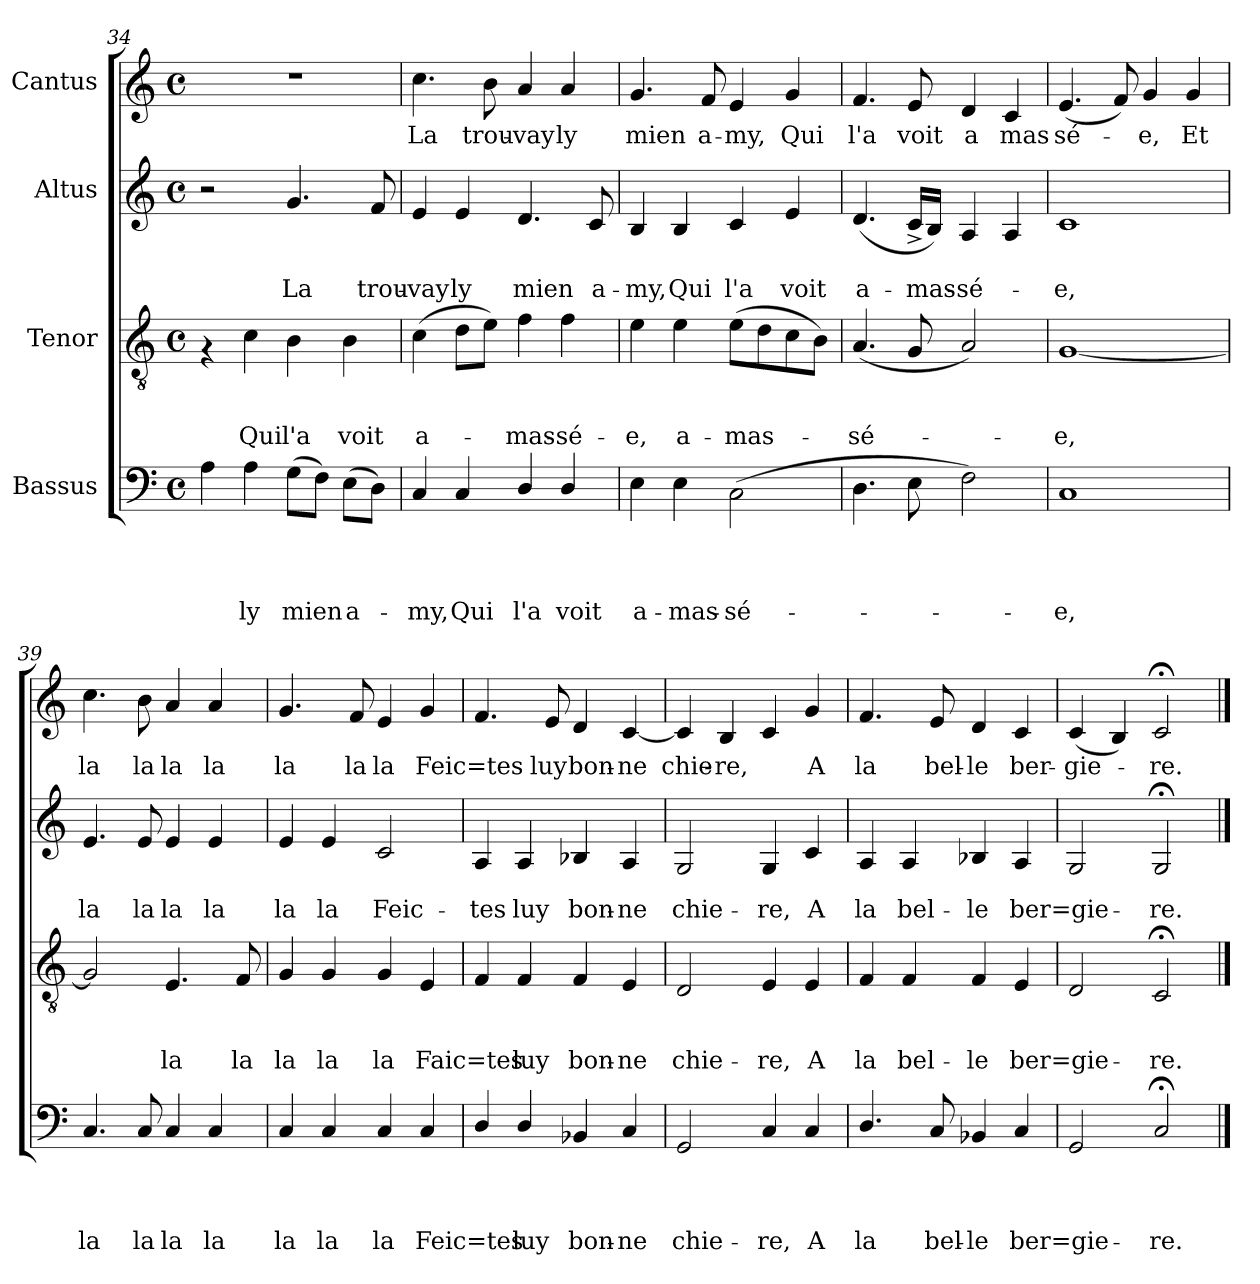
**kern	**text	**text	**text	**text	**kern	**text	**text	**text	**kern	**text	**text	**kern	**text
*part4	*part4	*part4	*part4	*part4	*part3	*part3	*part3	*part3	*part2	*part2	*part2	*part1	*part1
*staff4	*staff4	*staff4	*staff4	*staff4	*staff3	*staff3	*staff3	*staff3	*staff2	*staff2	*staff2	*staff1	*staff1
*I"Bassus	*	*	*	*	*I"Tenor	*	*	*	*I"Altus	*	*	*I"Cantus	*
*clefF4	*	*	*	*	*clefGv2	*	*	*	*clefG2	*	*	*clefG2	*
*k[]	*	*	*	*	*k[]	*	*	*	*k[]	*	*	*k[]	*
*C:	*	*	*	*	*C:	*	*	*	*C:	*	*	*C:	*
*M4/4	*	*	*	*	*M4/4	*	*	*	*M4/4	*	*	*M4/4	*
*met(c)	*	*	*	*	*met(c)	*	*	*	*met(c)	*	*	*met(c)	*
=34	=34	=34	=34	=34	=34	=34	=34	=34	=34	=34	=34	=34	=34
4A\	.	.	.	.	4rF	.	.	.	2r	.	.	1r	.
!	!	!	!	!LO:LY:b	!	!	!	!LO:LY:b	!	!	!	!	!
4A\	.	.	.	ly	4c\	.	.	Qui	.	.	.	.	.
!	!	!	!	!LO:LY:b	!	!	!	!LO:LY:b	!	!	!LO:LY:b	!	!
(>8G\L	.	.	.	mien	4B\	.	.	l'a	4.g/	.	La	.	.
8F\J)	.	.	.	.	.	.	.	.	.	.	.	.	.
!	!	!	!	!LO:LY:b	!	!	!	!LO:LY:b	!	!	!	!	!
(>8E\L	.	.	.	a-	4B\	.	.	voit	.	.	.	.	.
!	!	!	!	!	!	!	!	!	!	!	!LO:LY:b	!	!
8D\J)	.	.	.	.	.	.	.	.	8f/	.	trou-	.	.
!!LO:LB:g=z
=35	=35	=35	=35	=35	=35	=35	=35	=35	=35	=35	=35	=35	=35
!	!	!	!	!LO:LY:b	!	!	!	!LO:LY:b	!	!	!LO:LY:b	!	!LO:LY:b
4C/	.	.	.	-my,	(>4c\	.	.	a-	4e/	.	-vay	4.cc\	La
!	!	!	!	!LO:LY:b	!	!	!	!	!	!	!LO:LY:b	!	!
4C/	.	.	.	Qui	8d\L	.	.	.	4e/	.	ly	.	.
!	!	!	!	!	!	!	!	!	!	!	!	!	!LO:LY:b
.	.	.	.	.	8e\J)	.	.	.	.	.	.	8b\	trou-
!	!	!	!	!LO:LY:b	!	!	!	!LO:LY:b	!	!	!LO:LY:b	!	!LO:LY:b
4D/	.	.	.	l'a	4f\	.	.	-mas-	4.d/	.	mien	4a/	-vay
!	!	!	!	!LO:LY:b	!	!	!	!LO:LY:b	!	!	!	!	!LO:LY:b
4D/	.	.	.	voit	4f\	.	.	-sé-	.	.	.	4a/	ly
!	!	!	!	!	!	!	!	!	!	!	!LO:LY:b	!	!
.	.	.	.	.	.	.	.	.	8c/	.	a-	.	.
=36	=36	=36	=36	=36	=36	=36	=36	=36	=36	=36	=36	=36	=36
!	!	!	!	!LO:LY:b	!	!	!	!LO:LY:b	!	!	!LO:LY:b	!	!LO:LY:b
4E\	.	.	.	a-	4e\	.	.	-e,	4B/	.	-my,	4.g/	mien
!	!	!	!	!LO:LY:b	!	!	!	!LO:LY:b	!	!	!LO:LY:b	!	!
4E\	.	.	.	-mas-	4e\	.	.	a-	4B/	.	Qui	.	.
!	!	!	!	!	!	!	!	!	!	!	!	!	!LO:LY:b
.	.	.	.	.	.	.	.	.	.	.	.	8f/	a-
!	!	!	!	!LO:LY:b	!	!	!	!LO:LY:b	!	!	!LO:LY:b	!	!LO:LY:b
(>2C\	.	.	.	-sé-	(>8e\L	.	.	-mas-	4c/	.	l'a	4e/	-my,
.	.	.	.	.	8d\	.	.	.	.	.	.	.	.
!	!	!	!	!	!	!	!	!	!	!	!LO:LY:b	!	!LO:LY:b
.	.	.	.	.	8c\	.	.	.	4e/	.	voit	4g/	Qui
.	.	.	.	.	8B\J)	.	.	.	.	.	.	.	.
=37	=37	=37	=37	=37	=37	=37	=37	=37	=37	=37	=37	=37	=37
!	!	!	!	!	!	!	!	!LO:LY:b	!	!	!LO:LY:b	!	!LO:LY:b
4.D\	.	.	.	.	(<4.A/	.	.	-sé-	(<4.d/	.	a-	4.f/	l'a
!	!	!	!	!	!	!	!	!	!	!	!	!	!LO:LY:b
8E\	.	.	.	.	8G/	.	.	.	16c^</LL	.	.	8e/	voit
!	!	!	!	!	!	!	!	!	!	!	!LO:LY:b	!	!
.	.	.	.	.	.	.	.	.	16B/JJ)	.	-mas-	.	.
!	!	!	!	!	!	!	!	!	!	!	!LO:LY:b	!	!LO:LY:b
2F\)	.	.	.	.	2A/)	.	.	.	4A/	.	-sé-	4d/	a
!	!	!	!	!	!	!	!	!	!	!	!	!	!LO:LY:b
.	.	.	.	.	.	.	.	.	4A/	.	.	4c/	mas
=38	=38	=38	=38	=38	=38	=38	=38	=38	=38	=38	=38	=38	=38
!	!	!	!	!LO:LY:b	!	!	!	!LO:LY:b	!	!	!LO:LY:b	!	!LO:LY:b
1C	.	.	.	-e,	[<1G	.	.	-e,	1c	.	-e,	(<4.e/	sé-
.	.	.	.	.	.	.	.	.	.	.	.	8f/)	.
!	!	!	!	!	!	!	!	!	!	!	!	!	!LO:LY:b
.	.	.	.	.	.	.	.	.	.	.	.	4g/	-e,
!	!	!	!	!	!	!	!	!	!	!	!	!	!LO:LY:b
.	.	.	.	.	.	.	.	.	.	.	.	4g/	Et
=39	=39	=39	=39	=39	=39	=39	=39	=39	=39	=39	=39	=39	=39
!	!	!	!	!LO:LY:b	!	!	!	!	!	!	!LO:LY:b	!	!LO:LY:b
4.C/	.	.	.	la	2G/]	.	.	.	4.e/	.	la	4.cc\	la
!	!	!	!	!LO:LY:b	!	!	!	!	!	!	!LO:LY:b	!	!LO:LY:b
8C/	.	.	.	la	.	.	.	.	8e/	.	la	8b\	la
!	!	!	!	!LO:LY:b	!	!	!	!LO:LY:b	!	!	!LO:LY:b	!	!LO:LY:b
4C/	.	.	.	la	4.E/	.	.	la	4e/	.	la	4a/	la
!	!	!	!	!LO:LY:b	!	!	!	!	!	!	!LO:LY:b	!	!LO:LY:b
4C/	.	.	.	la	.	.	.	.	4e/	.	la	4a/	la
!	!	!	!	!	!	!	!	!LO:LY:b	!	!	!	!	!
.	.	.	.	.	8F/	.	.	la	.	.	.	.	.
!!LO:PB:g=z
=40	=40	=40	=40	=40	=40	=40	=40	=40	=40	=40	=40	=40	=40
!	!	!	!	!LO:LY:b	!	!	!	!LO:LY:b	!	!	!LO:LY:b	!	!LO:LY:b
4C/	.	.	.	la	4G/	.	.	la	4e/	.	la	4.g/	la
!	!	!	!	!LO:LY:b	!	!	!	!LO:LY:b	!	!	!LO:LY:b	!	!
4C/	.	.	.	la	4G/	.	.	la	4e/	.	la	.	.
!	!	!	!	!	!	!	!	!	!	!	!	!	!LO:LY:b
.	.	.	.	.	.	.	.	.	.	.	.	8f/	la
!	!	!	!	!LO:LY:b	!	!	!	!LO:LY:b	!	!	!LO:LY:b	!	!LO:LY:b
4C/	.	.	.	la	4G/	.	.	la	2c/	.	Feic-	4e/	la
!	!	!	!	!LO:LY:b	!	!	!	!LO:LY:b	!	!	!	!	!LO:LY:b
4C/	.	.	.	Feic=tes	4E/	.	.	Faic=tes	.	.	.	4g/	Feic=tes
=41	=41	=41	=41	=41	=41	=41	=41	=41	=41	=41	=41	=41	=41
!	!	!	!	!	!	!	!	!	!	!	!LO:LY:b	!	!
4D/	.	.	.	.	4F/	.	.	.	4A/	.	-tes	4.f/	.
!	!	!	!	!LO:LY:b	!	!	!	!LO:LY:b	!	!	!LO:LY:b	!	!
4D/	.	.	.	luy	4F/	.	.	luy	4A/	.	luy	.	.
!	!	!	!	!	!	!	!	!	!	!	!	!	!LO:LY:b
.	.	.	.	.	.	.	.	.	.	.	.	8e/	luy
!	!	!	!	!LO:LY:b	!	!	!	!LO:LY:b	!	!	!LO:LY:b	!	!LO:LY:b
4BB-X/	.	.	.	bon-	4F/	.	.	bon-	4B-X/	.	bon-	4d/	bon-
!	!	!	!	!LO:LY:b	!	!	!	!LO:LY:b	!	!	!LO:LY:b	!	!LO:LY:b
4C/	.	.	.	-ne	4E/	.	.	-ne	4A/	.	-ne	[<4c/	-ne
=42	=42	=42	=42	=42	=42	=42	=42	=42	=42	=42	=42	=42	=42
!	!	!	!	!LO:LY:b	!	!	!	!LO:LY:b	!	!	!LO:LY:b	!	!LO:LY:b
2GG/	.	.	.	chie-	2D/	.	.	chie-	2G/	.	chie-	4c/]	chie-
!	!	!	!	!	!	!	!	!	!	!	!	!	!LO:LY:b
.	.	.	.	.	.	.	.	.	.	.	.	4B/	-re,
!	!	!	!	!LO:LY:b	!	!	!	!LO:LY:b	!	!	!LO:LY:b	!	!
4C/	.	.	.	-re,	4E/	.	.	-re,	4G/	.	-re,	4c/	.
!	!	!	!	!LO:LY:b	!	!	!	!LO:LY:b	!	!	!LO:LY:b	!	!LO:LY:b
4C/	.	.	.	A	4E/	.	.	A	4c/	.	A	4g/	A
=43	=43	=43	=43	=43	=43	=43	=43	=43	=43	=43	=43	=43	=43
!	!	!	!	!LO:LY:b	!	!	!	!LO:LY:b	!	!	!LO:LY:b	!	!LO:LY:b
4.D/	.	.	.	la	4F/	.	.	la	4A/	.	la	4.f/	la
!	!	!	!	!	!	!	!	!LO:LY:b	!	!	!LO:LY:b	!	!
.	.	.	.	.	4F/	.	.	bel-	4A/	.	bel-	.	.
!	!	!	!	!LO:LY:b	!	!	!	!	!	!	!	!	!LO:LY:b
8C/	.	.	.	bel-	.	.	.	.	.	.	.	8e/	bel-
!	!	!	!	!LO:LY:b	!	!	!	!LO:LY:b	!	!	!LO:LY:b	!	!LO:LY:b
4BB-X/	.	.	.	-le	4F/	.	.	-le	4B-X/	.	-le	4d/	-le
!	!	!	!	!LO:LY:b	!	!	!	!LO:LY:b	!	!	!LO:LY:b	!	!LO:LY:b
4C/	.	.	.	ber=gie-	4E/	.	.	ber=gie-	4A/	.	ber=gie-	4c/	ber-
=44	=44	=44	=44	=44	=44	=44	=44	=44	=44	=44	=44	=44	=44
!	!	!	!	!	!	!	!	!	!	!	!	!	!LO:LY:b
2GG/	.	.	.	.	2D/	.	.	.	2G/	.	.	(<4c/	-gie-
.	.	.	.	.	.	.	.	.	.	.	.	4B/)	.
!	!	!	!	!LO:LY:b	!	!	!	!LO:LY:b	!	!	!LO:LY:b	!	!LO:LY:b
2C;</	.	.	.	-re.	2C;</	.	.	-re.	2G;</	.	-re.	2c;</	-re.
==	==	==	==	==	==	==	==	==	==	==	==	==	==
*-	*-	*-	*-	*-	*-	*-	*-	*-	*-	*-	*-	*-	*-
